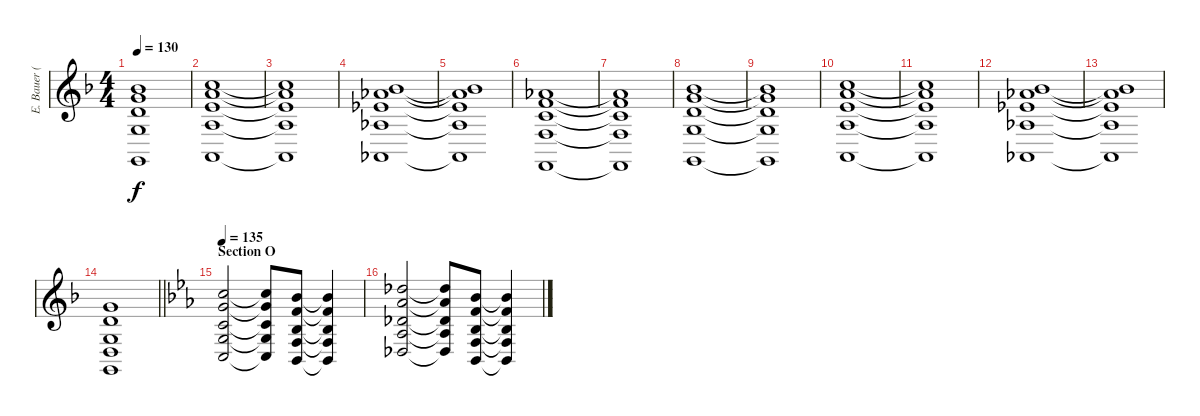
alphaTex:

\track ("E. Bauer (Keyboard)" "E. Bauer (") {instrument choiraahs}
\staff {score}
\tuning (E4 B3 G3 D3 A2 E2 B1) {hide}
\ts (4 4)
\tempo 130
\clef g2
\ks dminor
(6.1{t} 8.2{t} 7.3{t} 5.4{t} 8.7{t}).1{dy f} |
(8.1 10.2 9.3 7.4 10.7).1 |
(8.1{t} 10.2{t} 9.3{t} 7.4{t} 10.7{t}).1 |
(6.1 9.2 8.3 6.4 9.7).1 |
(6.1{t} 9.2{t} 8.3{t} 6.4{t} 9.7{t}).1 |
(4.1 6.2 5.3 3.4 6.7).1 |
(4.1{t} 6.2{t} 5.3{t} 3.4{t} 6.7{t}).1 |
(6.1 8.2 7.3 5.4 8.7).1 |
(6.1{t} 8.2{t} 7.3{t} 5.4{t} 8.7{t}).1 |
(8.1 10.2 9.3 7.4 10.7).1 |
(8.1{t} 10.2{t} 9.3{t} 7.4{t} 10.7{t}).1 |
(6.1 9.2 8.3 6.4 9.7).1 |
(6.1{t} 9.2{t} 8.3{t} 6.4{t} 9.7{t}).1 |
\barLineRight lightlight
(8.2 7.3 5.4 5.5 3.6).1 |
\section ("" "Section O")
\tempo 135
\ks cminor
(3.1 13.2 5.3 5.4 3.5).2 (3.1{t} 13.2{t} 5.3{t} 5.4{t} 3.5{t}).8 (1.1 11.2 3.3 3.4 1.5).8 (1.1{t} 11.2{t} 3.3{t} 3.4{t} 1.5{t}).4 |
(4.1 14.2 6.3 6.4 4.5).2 (4.1{t} 14.2{t} 6.3{t} 6.4{t} 4.5{t}).8 (1.1 11.2 3.3 3.4 1.5).8 (1.1{t} 11.2{t} 3.3{t} 3.4{t} 1.5{t}).4
